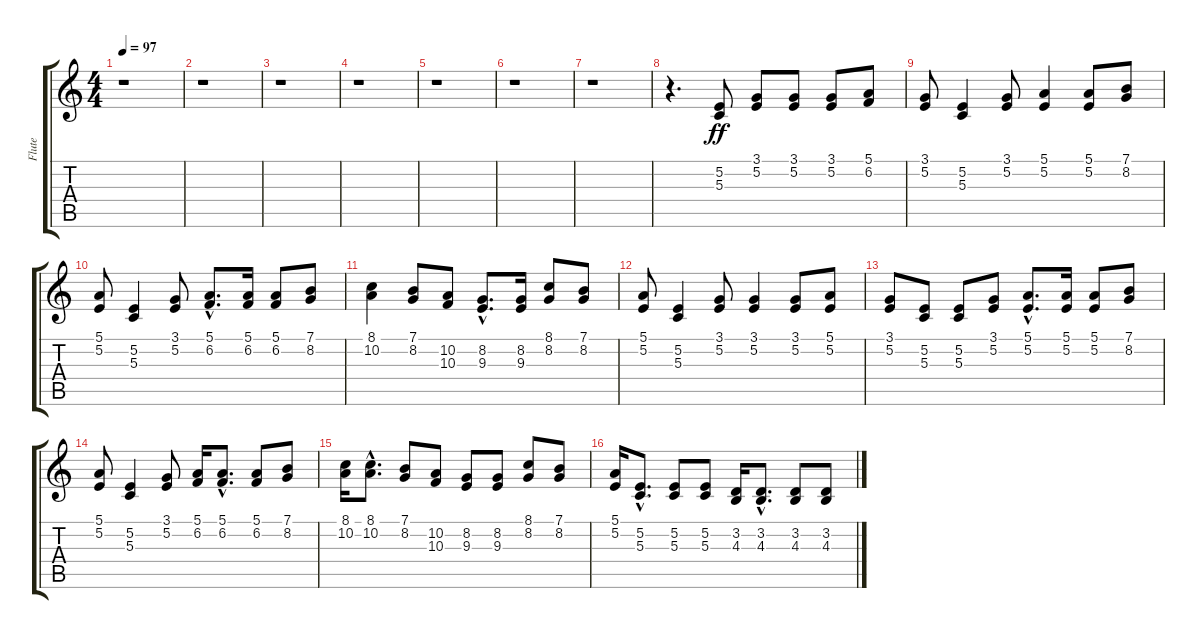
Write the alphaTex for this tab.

\track ("Flute" "Flute") {instrument panflute}
\staff {score tabs}
\tuning (E4 B3 G3 D3 A2 E2) {hide}
\ts (4 4)
\tempo 97
\clef g2
\ks c
r.1{dy ff} |
r.1 |
r.1 |
r.1 |
r.1 |
r.1 |
r.1 |
r.4{d} (5.2 5.3).8 (3.1 5.2).8 (3.1 5.2).8 (3.1 5.2).8 (5.1 6.2).8 |
(3.1 5.2).8 (5.2 5.3).4 (3.1 5.2).8 (5.1 5.2).4 (5.1 5.2).8 (7.1 8.2).8 |
(5.1 5.2).8 (5.2 5.3).4 (3.1 5.2).8 (5.1{hac} 6.2{hac}).8{d} (5.1 6.2).16 (5.1 6.2).8 (7.1 8.2).8 |
(8.1 10.2).4 (7.1 8.2).8 (10.2 10.3).8 (8.2{hac} 9.3{hac}).8{d} (8.2 9.3).16 (8.1 8.2).8 (7.1 8.2).8 |
(5.1 5.2).8 (5.2 5.3).4 (3.1 5.2).8 (3.1 5.2).4 (3.1 5.2).8 (5.1 5.2).8 |
(3.1 5.2).8 (5.2 5.3).8 (5.2 5.3).8 (3.1 5.2).8 (5.1{hac} 5.2{hac}).8{d} (5.1 5.2).16 (5.1 5.2).8 (7.1 8.2).8 |
(5.1 5.2).8 (5.2 5.3).4 (3.1 5.2).8 (5.1 6.2).16 (5.1{hac} 6.2{hac}).8{d} (5.1 6.2).8 (7.1 8.2).8 |
(8.1 10.2).16 (8.1{hac} 10.2{hac}).8{d} (7.1 8.2).8 (10.2 10.3).8 (8.2 9.3).8 (8.2 9.3).8 (8.1 8.2).8 (7.1 8.2).8 |
(5.1 5.2).16 (5.2{hac} 5.3{hac}).8{d} (5.2 5.3).8 (5.2 5.3).8 (3.2 4.3).16 (3.2{hac} 4.3{hac}).8{d} (3.2 4.3).8 (3.2 4.3).8
